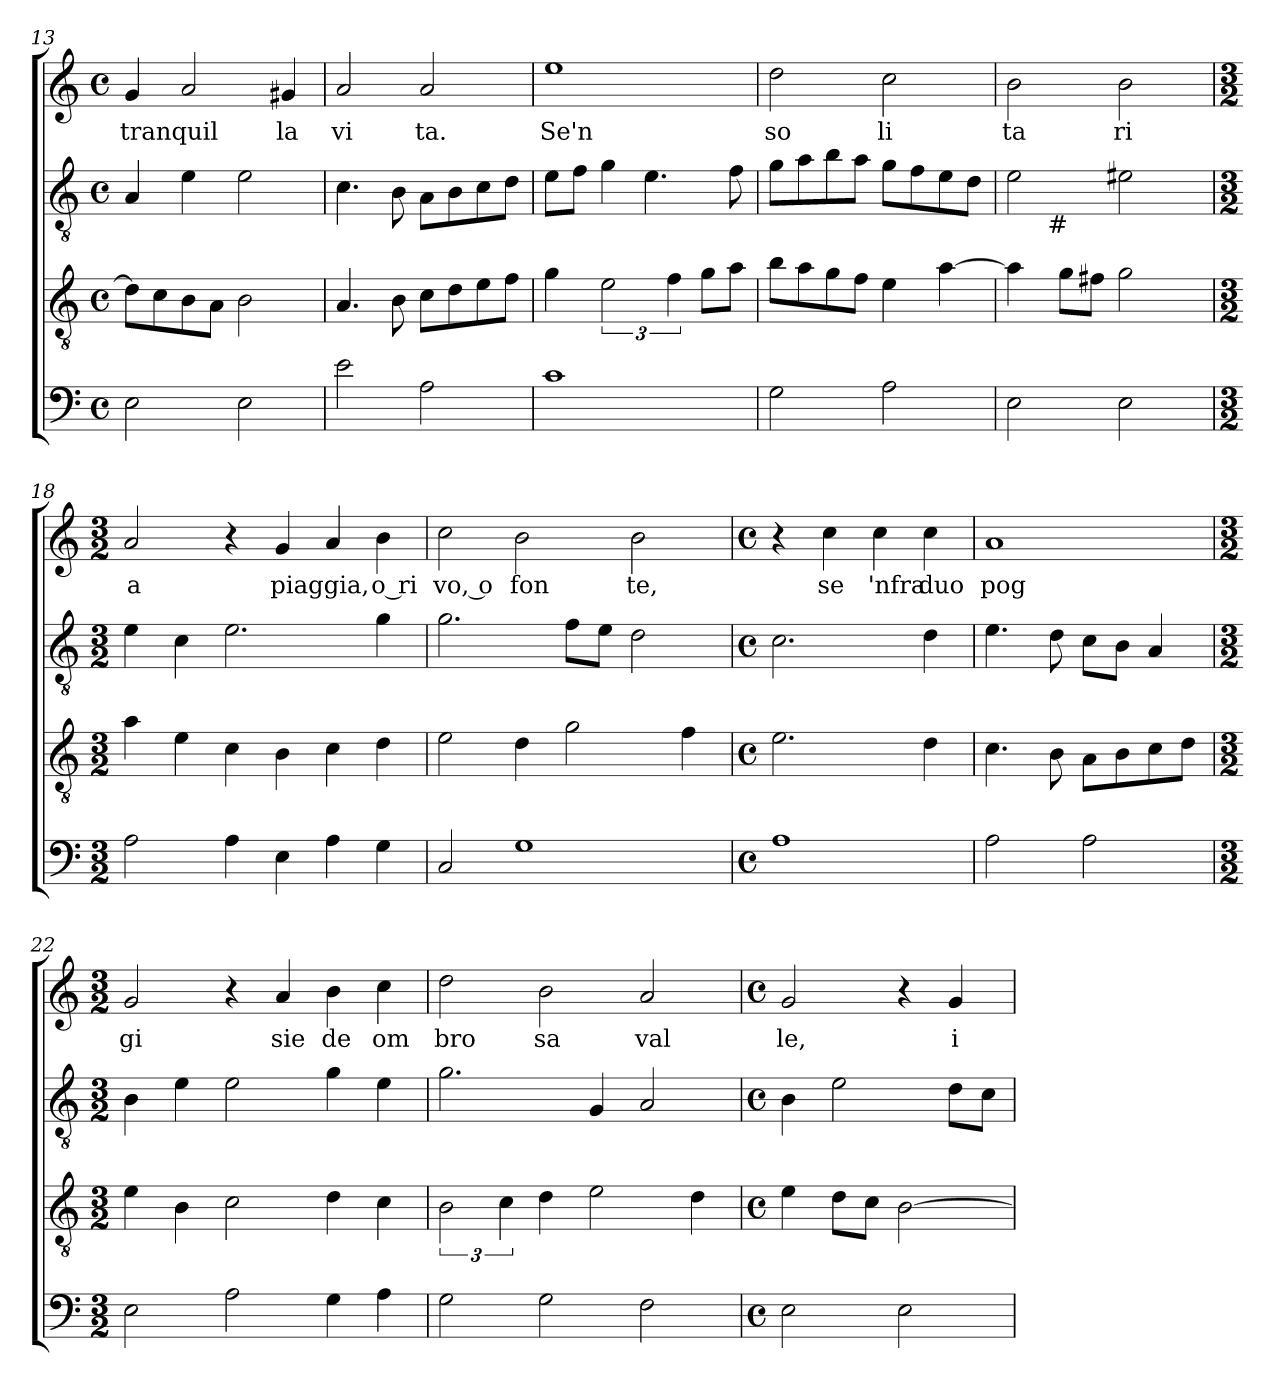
**kern	**kern	**kern	**kern	**text
*part4	*part3	*part2	*part1	*part1
*staff4	*staff3	*staff2	*staff1	*staff1
*clefF4	*clefGv2	*clefGv2	*clefG2	*
*k[]	*k[]	*k[]	*k[]	*
*C:	*C:	*C:	*C:	*
*M4/4	*M4/4	*M4/4	*M4/4	*
*met(c)	*met(c)	*met(c)	*met(c)	*
=13	=13	=13	=13	=13
!	!	!	!	!LO:LY:b
2E\	8d\L]	4A/	4g/	tranquil
.	8c\	.	.	.
.	8B\	4e\	2a/	.
.	8A\J	.	.	.
2E\	2B\	2e\	.	.
!	!	!	!	!LO:LY:b
.	.	.	4g#/	la
!!LO:LB:g=z
=14	=14	=14	=14	=14
!	!	!	!	!LO:LY:b
2e\	4.A/	4.c\	2a/	vi
.	8B\	8B\	.	.
!	!	!	!	!LO:LY:b
2A\	8c\L	8A\L	2a/	ta.
.	8d\	8B\	.	.
.	8e\	8c\	.	.
.	8f\J	8d\J	.	.
=15	=15	=15	=15	=15
!	!	!	!	!LO:LY:b
1c	4g\	8e\L	1ee	Se'n
.	.	8f\J	.	.
.	3e\	4g\	.	.
.	.	4.e\	.	.
.	6f\	.	.	.
.	8g\L	.	.	.
.	8a\J	8f\	.	.
=16	=16	=16	=16	=16
!	!	!	!	!LO:LY:b
2G\	8b\L	8g\L	2dd\	so
.	8a\	8a\	.	.
.	8g\	8b\	.	.
.	8f\J	8a\J	.	.
!	!	!	!	!LO:LY:b
2A\	4e\	8g\L	2cc\	li
.	.	8f\	.	.
.	[>4a\	8e\	.	.
.	.	8d\J	.	.
=17	=17	=17	=17	=17
!	!	!	!	!LO:LY:b
*	*	*^	*	*
2E\	4a\]	2e\	8..ryy	2b\	ta
!	!	!	!LO:TX:b:t=#	!	!
.	.	.	2ryy	.	.
.	8g\L	.	.	.	.
.	8f#\J	.	.	.	.
!	!	!	!	!	!LO:LY:b
2E\	2g\	2e#\	.	2b\	ri
.	.	.	4ryy	.	.
.	.	.	32ryy	.	.
*	*	*v	*v	*	*
=18	=18	=18	=18	=18
*M3/2	*M3/2	*M3/2	*M3/2	*
*	*	*^	*	*
!	!	!	!	!	!LO:LY:b
*	*	*v	*v	*	*
2A\	4a\	4e\	2a/	a
.	4e\	4c\	.	.
4A\	4c\	2.e\	4r	.
!	!	!	!	!LO:LY:b
4E\	4B\	.	4g/	piaggia,
4A\	4c\	.	4a/	.
!	!	!	!	!LO:LY:b:rj
4G\	4d\	4g\	4b\	o ri
=19	=19	=19	=19	=19
!	!	!	!	!LO:LY:b:rj
2C/	2e\	2.g\	2cc\	vo, o
!	!	!	!	!LO:LY:b
1G	4d\	.	2b\	fon
.	2g\	8f\L	.	.
.	.	8e\J	.	.
!	!	!	!	!LO:LY:b
.	.	2d\	2b\	te,
.	4f\	.	.	.
=20	=20	=20	=20	=20
*M4/4	*M4/4	*M4/4	*M4/4	*
*met(c)	*met(c)	*met(c)	*met(c)	*
1A	2.e\	2.c\	4r	.
!	!	!	!	!LO:LY:b
.	.	.	4cc\	se
!	!	!	!	!LO:LY:b
.	.	.	4cc\	'nfra
!	!	!	!	!LO:LY:b
.	4d\	4d\	4cc\	duo
!!LO:PB:g=z
=21	=21	=21	=21	=21
!	!	!	!	!LO:LY:b
2A\	4.c\	4.e\	1a	pog
.	8B\	8d\	.	.
2A\	8A\L	8c\L	.	.
.	8B\	8B\J	.	.
.	8c\	4A/	.	.
.	8d\J	.	.	.
=22	=22	=22	=22	=22
*M3/2	*M3/2	*M3/2	*M3/2	*
!	!	!	!	!LO:LY:b
2E\	4e\	4B\	2g/	gi
.	4B\	4e\	.	.
2A\	2c\	2e\	4r	.
!	!	!	!	!LO:LY:b
.	.	.	4a/	sie
!	!	!	!	!LO:LY:b
4G\	4d\	4g\	4b\	de
!	!	!	!	!LO:LY:b
4A\	4c\	4e\	4cc\	om
=23	=23	=23	=23	=23
!	!	!	!	!LO:LY:b
2G\	3B\	2.g\	2dd\	bro
.	6c\	.	.	.
!	!	!	!	!LO:LY:b
2G\	4d\	.	2b\	sa
.	2e\	4G/	.	.
!	!	!	!	!LO:LY:b
2F\	.	2A/	2a/	val
.	4d\	.	.	.
=24	=24	=24	=24	=24
*M4/4	*M4/4	*M4/4	*M4/4	*
*met(c)	*met(c)	*met(c)	*met(c)	*
!	!	!	!	!LO:LY:b
2E\	4e\	4B\	2g/	le,
.	8d\L	2e\	.	.
.	8c\J	.	.	.
2E\	[>2B\	.	4r	.
!	!	!	!	!LO:LY:b
.	.	8d\L	4g/	i
.	.	8c\J	.	.
=	=	=	=	=
*-	*-	*-	*-	*-
